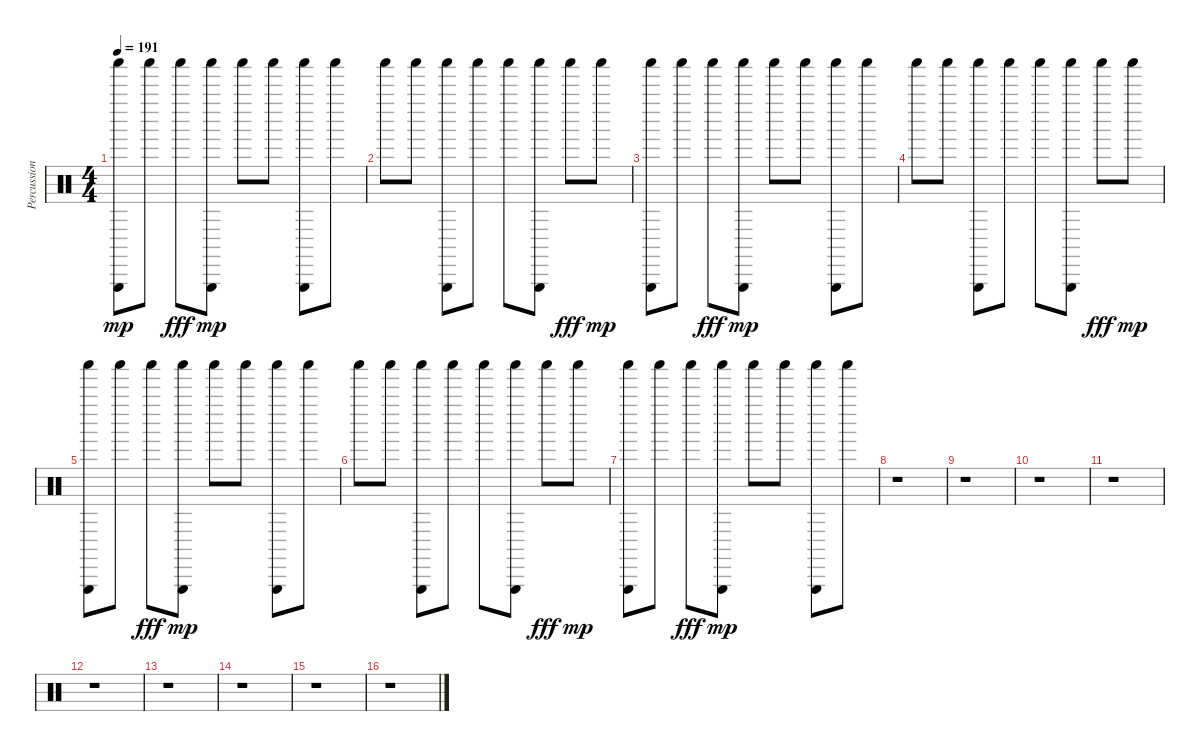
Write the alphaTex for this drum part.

\track ("Percussion" "Percussion") {instrument percussion}
\staff {score}
\articulation defaults
\ts (4 4)
\tempo 191
\clef neutral
\ks c
("Shaker (hit)" "Triangle (hit)").8{dy mp} "Shaker (hit)".8 "Shaker (hit)".8{dy fff} ("Shaker (hit)" "Triangle (hit)").8{dy mp} "Shaker (hit)".8 "Shaker (hit)".8 ("Shaker (hit)" "Triangle (hit)").8 "Shaker (hit)".8 |
"Shaker (hit)".8 "Shaker (hit)".8 ("Shaker (hit)" "Triangle (hit)").8 "Shaker (hit)".8 "Shaker (hit)".8 ("Shaker (hit)" "Triangle (hit)").8 "Shaker (hit)".8{dy fff} "Shaker (hit)".8{dy mp} |
("Shaker (hit)" "Triangle (hit)").8 "Shaker (hit)".8 "Shaker (hit)".8{dy fff} ("Shaker (hit)" "Triangle (hit)").8{dy mp} "Shaker (hit)".8 "Shaker (hit)".8 ("Shaker (hit)" "Triangle (hit)").8 "Shaker (hit)".8 |
"Shaker (hit)".8 "Shaker (hit)".8 ("Shaker (hit)" "Triangle (hit)").8 "Shaker (hit)".8 "Shaker (hit)".8 ("Shaker (hit)" "Triangle (hit)").8 "Shaker (hit)".8{dy fff} "Shaker (hit)".8{dy mp} |
("Shaker (hit)" "Triangle (hit)").8 "Shaker (hit)".8 "Shaker (hit)".8{dy fff} ("Shaker (hit)" "Triangle (hit)").8{dy mp} "Shaker (hit)".8 "Shaker (hit)".8 ("Shaker (hit)" "Triangle (hit)").8 "Shaker (hit)".8 |
"Shaker (hit)".8 "Shaker (hit)".8 ("Shaker (hit)" "Triangle (hit)").8 "Shaker (hit)".8 "Shaker (hit)".8 ("Shaker (hit)" "Triangle (hit)").8 "Shaker (hit)".8{dy fff} "Shaker (hit)".8{dy mp} |
("Shaker (hit)" "Triangle (hit)").8 "Shaker (hit)".8 "Shaker (hit)".8{dy fff} ("Shaker (hit)" "Triangle (hit)").8{dy mp} "Shaker (hit)".8 "Shaker (hit)".8 ("Shaker (hit)" "Triangle (hit)").8 "Shaker (hit)".8 |
r.1 |
r.1 |
r.1 |
r.1 |
r.1 |
r.1 |
r.1 |
r.1 |
r.1
